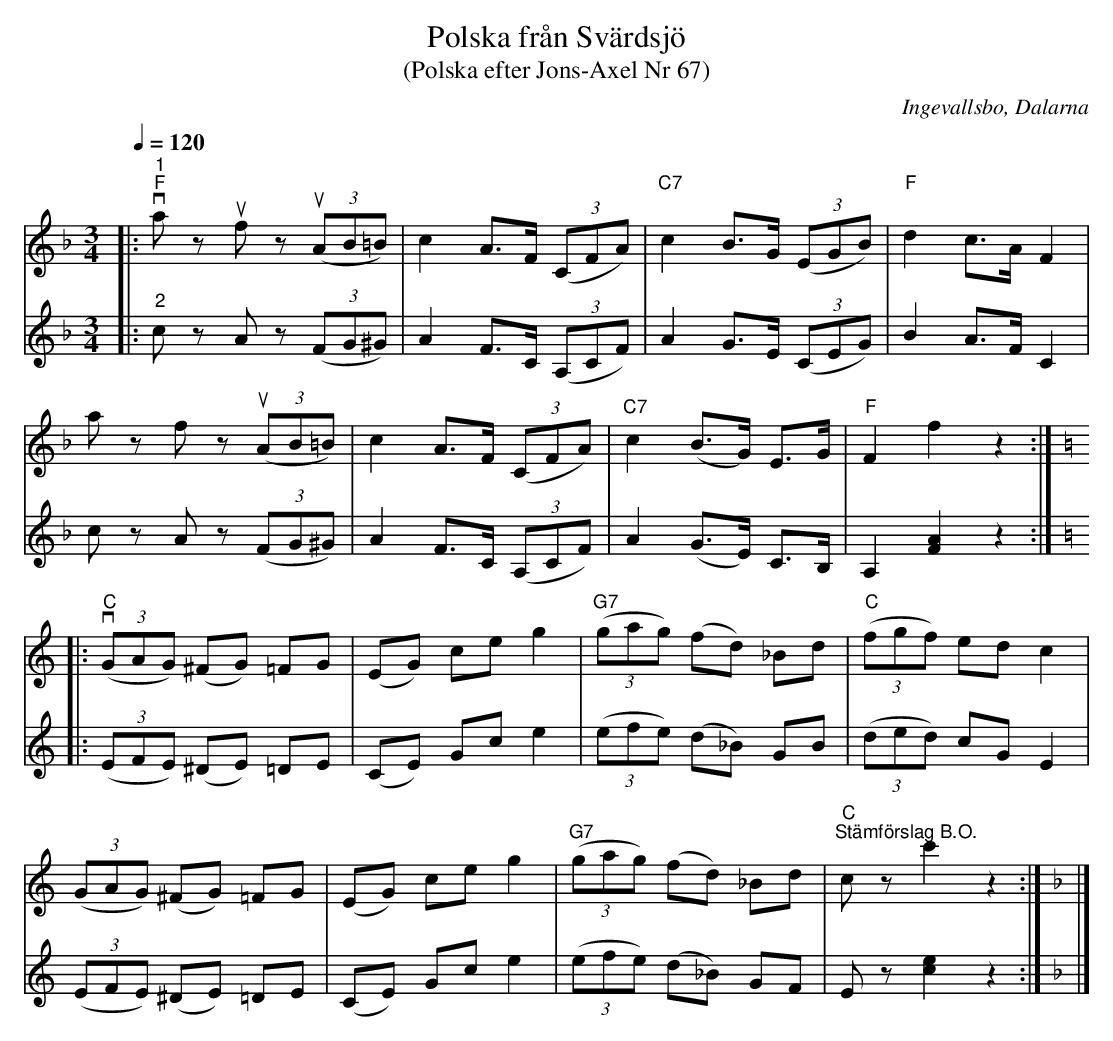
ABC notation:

X:1
T:Polska från Svärdsjö
T:(Polska efter Jons-Axel Nr 67)
O:Ingevallsbo, Dalarna
L:1/8
Q:1/4=120
M:3/4
K:F
V:1
|:"^1""F"v a zu f zu (3(AB=B) | c2 A>F (3(CFA) |"C7" c2 B>G (3(EGB) | "F" d2 c>A F2 |
a z f zu (3(AB=B) | c2 A>F (3(CFA) |"C7" c2 (B>G) E>G |"F" F2 f2 z2 ::
[K:C]"C"v (3(GAG) (^FG) =FG | (EG) ce g2 |"G7" (3(gag) (fd) _Bd |"C" (3(fgf) ed c2 |
(3(GAG) (^FG) =FG | (EG) ce g2 |"G7" (3(gag) (fd) _Bd |"C" "^Stämförslag B.O." c z c'2 z2 :| [K:F] |]
V:2
|:"^2" c z A z (3(FG^G) | A2 F>C (3(A,CF) | A2 G>E (3(CEG) | B2 A>F C2 | c z A z (3(FG^G) |
A2 F>C (3(A,CF) | A2 (G>E) C>B, | A,2 [FA]2 z2 ::[K:C] (3(EFE) (^DE) =DE | (CE) Gc e2 |
(3(efe) (d_B) GB | (3(ded) cG E2 | (3(EFE) (^DE) =DE | (CE) Gc e2 | (3(efe) (d_B) GF | E z [ce]2 z2 :|[K:F] |]
